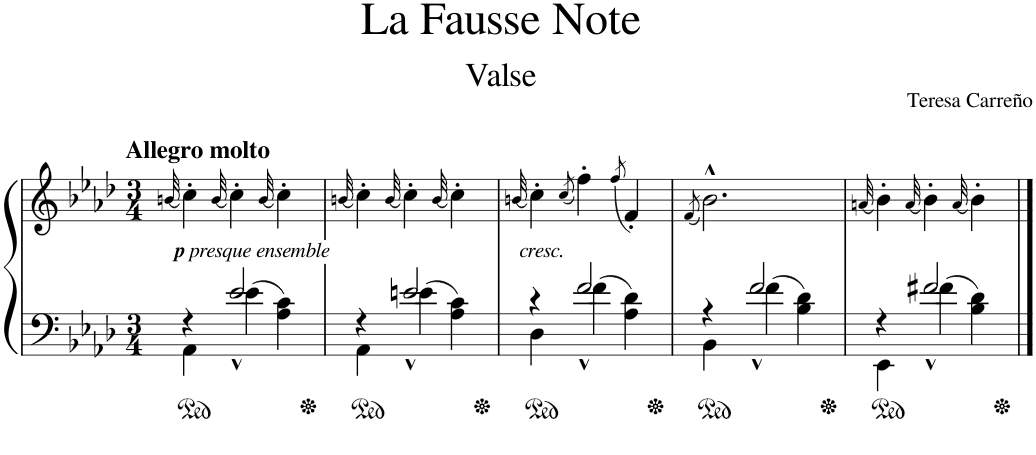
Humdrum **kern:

**kern	**kern
*part1	*part1
*staff2	*staff1
*I"Piano	*
*I'Pno.	*
*clefF4	*clefG2
*k[b-e-a-d-]	*k[b-e-a-d-]
*M3/4	*M3/4
=1	=1
.	(32qbn/
*^	*
!	!	!LO:TX:a:B:t=Allegro molto
!	!	!LO:TX:b:Bi:t=p
!	!	!LO:TX:b:t=presque ensemble
4r	4AA-\	4cc'\)
.	.	(32qb/
2e-^^/	4e-\	4cc'\)
.	.	(32qb/
.	4A-\ 4c\	4cc'\)
=2	=2	=2
.	.	(32qbn/
4r	4AA-\	4cc'\)
.	.	(32qb/
2en^^/	4e\	4cc'\)
.	.	(32qb/
.	4A-\ 4c\	4cc'\)
=3	=3	=3
.	.	(32qbn/
!	!	!LO:TX:b:i:t=cresc.
4r	4D-\	4cc'\)
.	.	(8qcc/
2f^^/	4f\	4ff'\)
.	.	(8qff/
.	4A-\ 4d-\	4f'/)
=4	=4	=4
.	.	(8qf/
4r	4BB-\	2.b-^^\)
2f^^/	4f\	.
.	4B-\ 4d-\	.
=5	=5	=5
.	.	(32qan/
4r	4EE-\	4b-'\)
.	.	(32qa/
2f#X^^/	4f#\	4b-'\)
.	.	(32qa/
.	4B-\ 4d-\	4b-'\)
*v	*v	*
==	==
*-	*-
